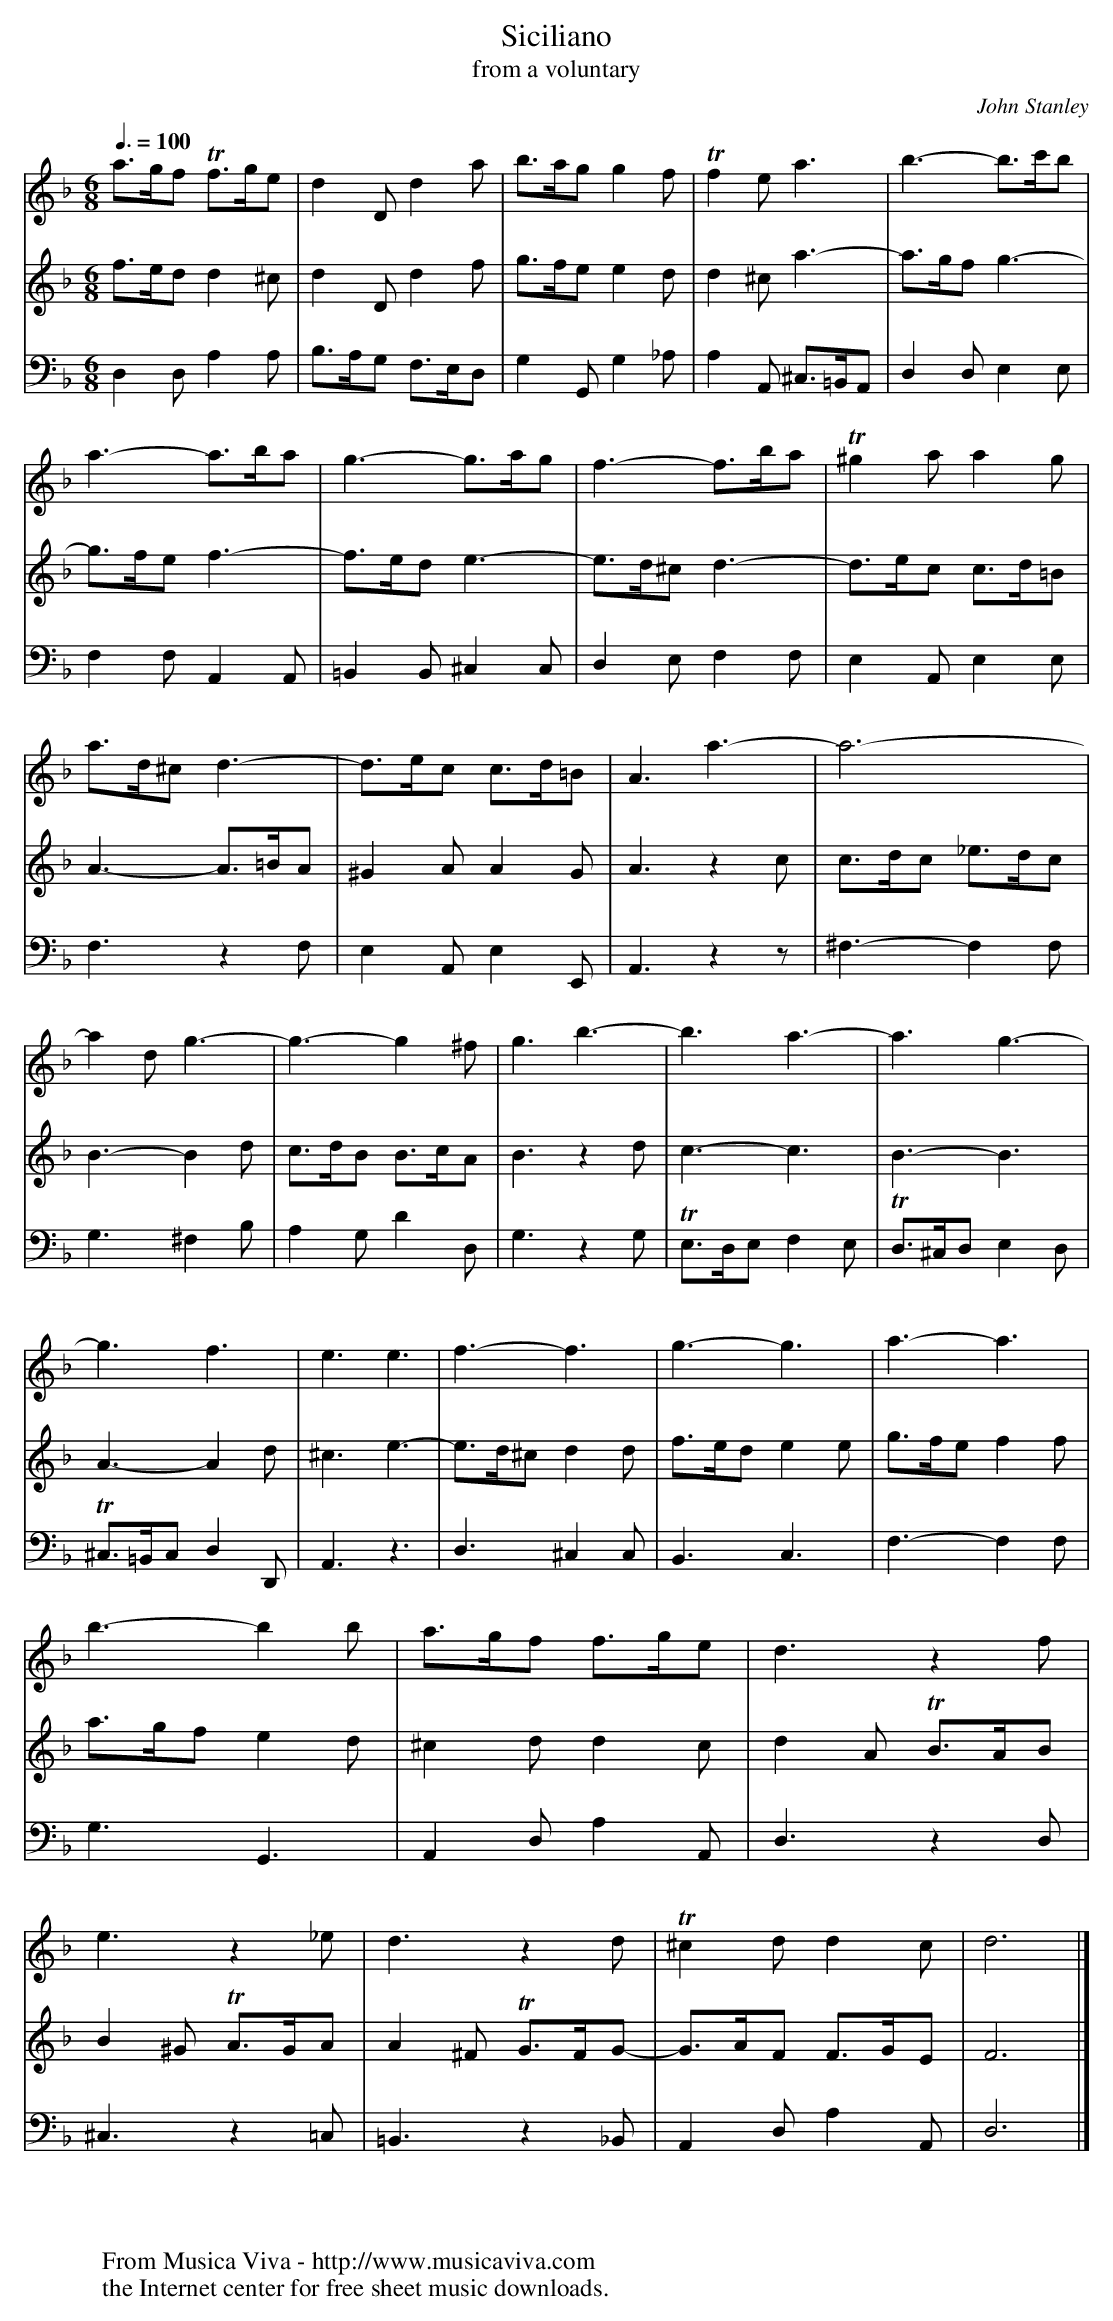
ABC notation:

X:1
T:Siciliano
T:from a voluntary
C:John Stanley
M:6/8
L:1/8
Q:3/8=100
K:Dm
V:1
K:Dmin
a>gf Tf>ge|d2Dd2a|b>ag g2f|Tf2ea3|b3-b>c'b|\
a3-a>ba|g3-g>ag|f3-f>ba|T^g2aa2g|\
a>d^cd3-|d>ec c>d=B|A3a3-|a6-|a2dg3-|g3-g2^f|\
g3b3-|b3a3-|a3g3-|g3f3|e3e3|f3-f3|g3-g3|\
a3-a3|b3-b2b|a>gf f>ge|d3z2f|e3z2_e|d3z2d|T^c2d d2c|d6|]
V:2
K:Dmin
f>edd2^c|d2Dd2f|g>fee2d|\
d2^ca3-|a>gfg3-|g>fef3-|f>ede3-|e>d^cd3-|d>ec c>d=B|\
A3-A>=BA|^G2AA2G|A3z2c|c>dc _e>dc|B3-B2d|c>dB B>cA|\
B3z2d|c3-c3|B3-B3|A3-A2d|^c3e3-|e>d^cd2d|f>ede2e|\
g>fef2f|a>gfe2d|^c2dd2c|d2A TB>AB|B2^G TA>GA|\
A2^F TG>FG-|G>AF F>GE|F6|]
V:3
K:DMIN bass
D,2D,A,2A,|B,>A,G, F,>E,D,|G,2G,,G,2_A,|A,2A,, ^C,>=B,,A,,|D,2D,E,2E,|\
F,2F,A,,2A,,|=B,,2B,,^C,2C,|D,2E,F,2F,|E,2A,,E,2E,|F,3z2F,|\
E,2A,,E,2E,,|A,,3z2z|^F,3-F,2F,|G,3^F,2B,|A,2G,D2D,|\
G,3z2G,|TE,>D,E,F,2E,|TD,>^C,D,E,2D,|T^C,>=B,,C,D,2D,,|A,,3z3|\
D,3^C,2C,|B,,3C,3|F,3-F,2F,|G,3G,,3|A,,2D,A,2A,,|\
D,3z2D,|^C,3z2=C,|=B,,3z2_B,,|A,,2D,A,2A,,|D,6|]
W:
W:
W:  From Musica Viva - http://www.musicaviva.com
W:  the Internet center for free sheet music downloads.
